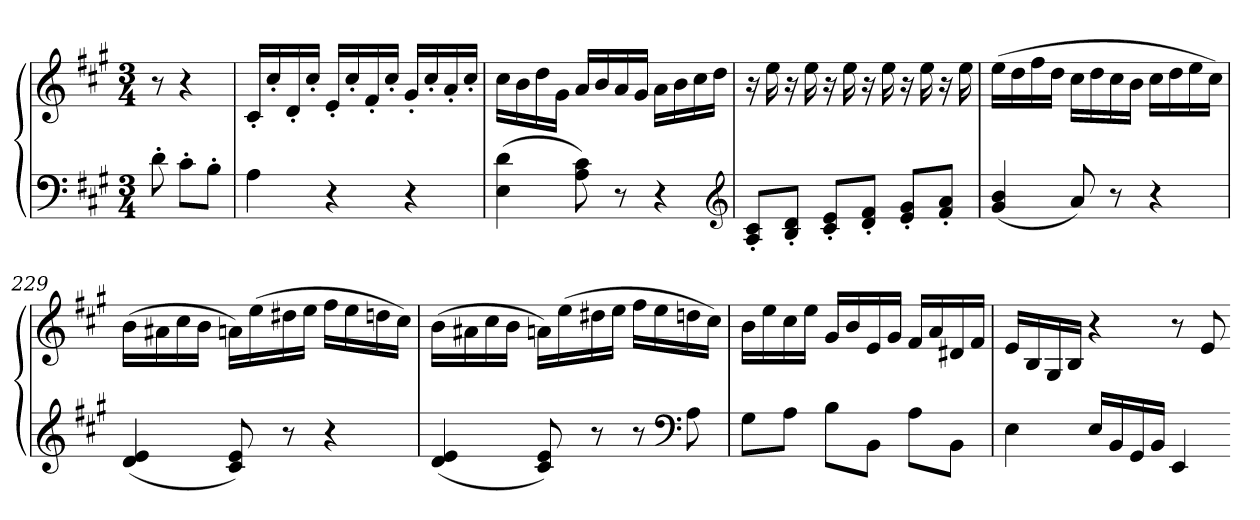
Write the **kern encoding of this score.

**kern	**kern
*part1	*part1
*staff2	*staff1
*clefF4	*clefG2
*k[f#c#g#]	*k[f#c#g#]
*A:	*A:
*M3/4	*M3/4
=	=
8d'	8r
8c#'L	4r
8B'J	.
=225	=225
4A	16c#'LL
.	16cc#'
.	16d'
.	16cc#'JJ
4r	16e'LL
.	16cc#'
.	16f#'
.	16cc#'JJ
4r	16g#'LL
.	16cc#'
.	16a'
.	16cc#'JJ
=226	=226
(4E 4d	16cc#LL
.	16b
.	16dd
.	16g#JJ
8A 8c#)	16aLL
.	16b
8r	16a
.	16g#JJ
4r	16aLL
.	16b
.	16cc#
.	16ddJJ
*clefG2	*
=227	=227
8A' 8c#'L	16r
.	16ee
8B' 8d'J	16r
.	16ee
8c#' 8e'L	16r
.	16ee
8d' 8f#'J	16r
.	16ee
8e' 8g#'L	16r
.	16ee
8f#' 8a'J	16r
.	16ee
=228	=228
(4g# 4b	(16eeLL
.	16dd
.	16ff#
.	16ddJJ
8a)	16cc#LL
.	16dd
8r	16cc#
.	16bJJ
4r	16cc#LL
.	16dd
.	16ee
.	16cc#JJ)
=229	=229
(4d 4e	(16bLL
.	16a#X
.	16cc#
.	16bJJ
8c# 8e)	16anLL)
.	(16ee
8r	16dd#X
.	16eeJJ
4r	16ff#LL
.	16ee
.	16ddn
.	16cc#JJ)
=230	=230
(4d 4e	(16bLL
.	16a#X
.	16cc#
.	16bJJ
8c# 8e)	16anLL)
.	(16ee
8r	16dd#X
.	16eeJJ
8r	16ff#LL
.	16ee
*clefF4	*
8A	16ddn
.	16cc#JJ)
=231	=231
8G#L	16bLL
.	16ee
8AJ	16cc#
.	16eeJJ
8BL	16g#LL
.	16b
8BBJ	16e
.	16g#JJ
8AL	16f#LL
.	16a
8BBJ	16d#X
.	16f#JJ
=232	=232
4E	16eLL
.	16B
.	16G#
.	16BJJ
16ELL	4r
16BB	.
16GG#	.
16BBJJ	.
4EE	8r
.	8e
=-	=-
*-	*-
